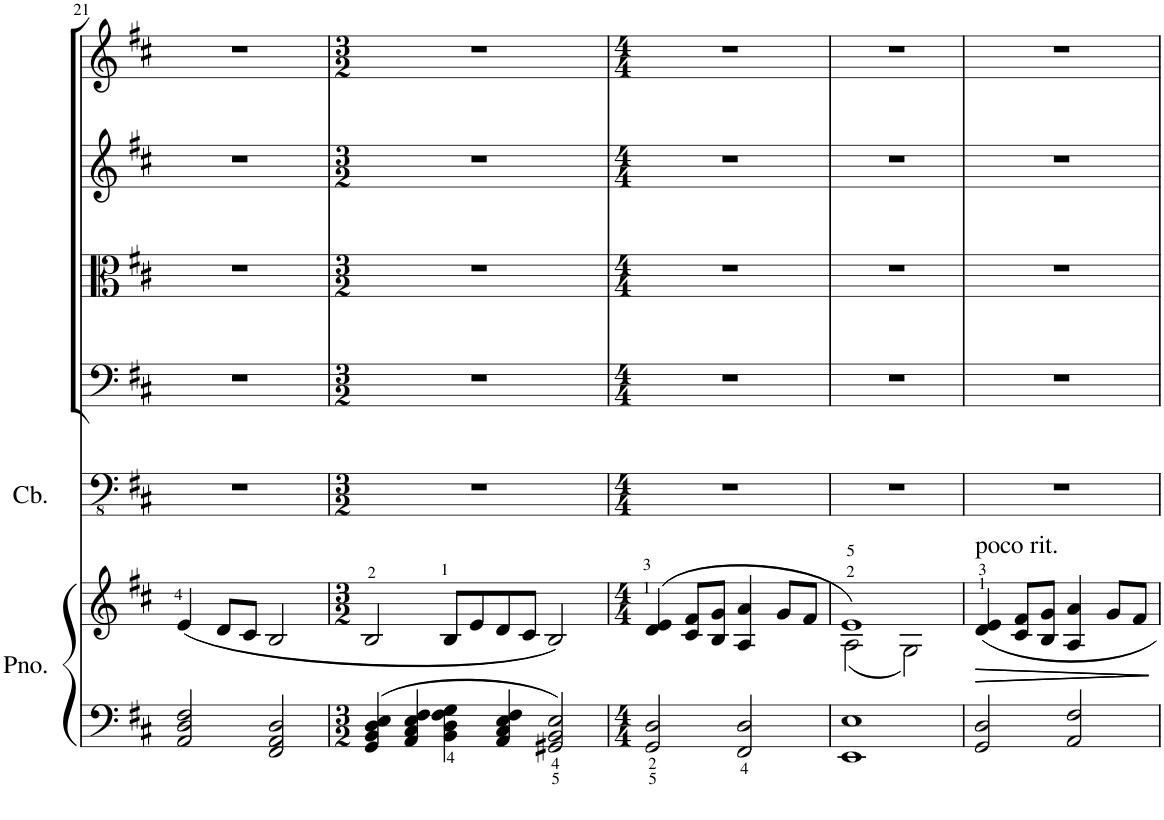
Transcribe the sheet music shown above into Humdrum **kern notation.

**kern	**kern	**dynam	**kern	**kern	**kern	**kern	**kern
*part6	*part6	*part6	*part5	*part4	*part3	*part2	*part1
*staff7	*staff6	*staff6/7	*staff5	*staff4	*staff3	*staff2	*staff1
*I"Piano	*	*	*I"Contrabass	*I"Violoncello	*I"Viola	*I"Violin II	*I"Violin I
*I'Pno.	*	*	*I'Cb.	*I'Vc	*I'Vla	*I'Vln	*I'Vln
!!LO:PB:g=z
*clefF4	*clefG2	*	*clefFv4	*clefF4	*clefC3	*clefG2	*clefG2
*	*	*	*ITrd7c12	*	*	*	*
*k[f#c#]	*k[f#c#]	*	*k[f#c#]	*k[f#c#]	*k[f#c#]	*k[f#c#]	*k[f#c#]
*M4/4	*M4/4	*	*M4/4	*M4/4	*M4/4	*M4/4	*M4/4
=21	=21	=21	=21	=21	=21	=21	=21
2AA/ 2D/ 2F#/	((4e/	.	1r	1r	1r	1r	1r
.	8d/L	.	.	.	.	.	.
.	8c#/J	.	.	.	.	.	.
2FF#/ 2AA/ 2D/	2B/	.	.	.	.	.	.
=22	=22	=22	=22	=22	=22	=22	=22
*M3/2	*M3/2	*	*M3/2	*M3/2	*M3/2	*M3/2	*M3/2
4GG/ 4BB/ 4D/ 4E/	2B/	.	1.r	1.r	1.r	1.r	1.r
4AA/ 4C#/ 4E/ 4F#/	.	.	.	.	.	.	.
4BB\ 4D\ 4F#\ 4G\	8B/L	.	.	.	.	.	.
.	8e/	.	.	.	.	.	.
4AA/ 4C#/ 4E/ 4F#/	8d/	.	.	.	.	.	.
.	8c#/J	.	.	.	.	.	.
2GG#X/ 2BB/ 2E/	2B/))	.	.	.	.	.	.
=23	=23	=23	=23	=23	=23	=23	=23
*M4/4	*M4/4	*	*M4/4	*M4/4	*M4/4	*M4/4	*M4/4
2GG/ 2D/	(>(>4d/ 4e/	.	1r	1r	1r	1r	1r
.	8c#/ 8f#/L	.	.	.	.	.	.
.	8B/ 8g/J	.	.	.	.	.	.
2FF#/ 2D/	4A/ 4a/	.	.	.	.	.	.
.	8g/L	.	.	.	.	.	.
.	8f#/J	.	.	.	.	.	.
=24	=24	=24	=24	=24	=24	=24	=24
*	*^	*	*	*	*	*	*
1EE 1E	1e))	((2A\	.	1r	1r	1r	1r	1r
.	.	2G\))	.	.	.	.	.	.
=25	=25	=25	=25	=25	=25	=25	=25	=25
!	!LO:TX:a:t=poco rit.	!	!	!	!	!	!	!
!	!	!	!LO:HP:b	!	!	!	!	!
*	*v	*v	*	*	*	*	*	*
2GG/ 2D/	4d/ 4e/	>	1r	1r	1r	1r	1r
!	!	!LO:HP:b	!	!	!	!	!
.	8c#/ 8f#/L	>	.	.	.	.	.
.	8B/ 8g/J	.	.	.	.	.	.
2AA/ 2F#/	4A/ 4a/	.	.	.	.	.	.
.	8g/L	.	.	.	.	.	.
.	8f#/J	.	.	.	.	.	.
.	.	] ]	.	.	.	.	.
=	=	=	=	=	=	=	=
*-	*-	*-	*-	*-	*-	*-	*-
